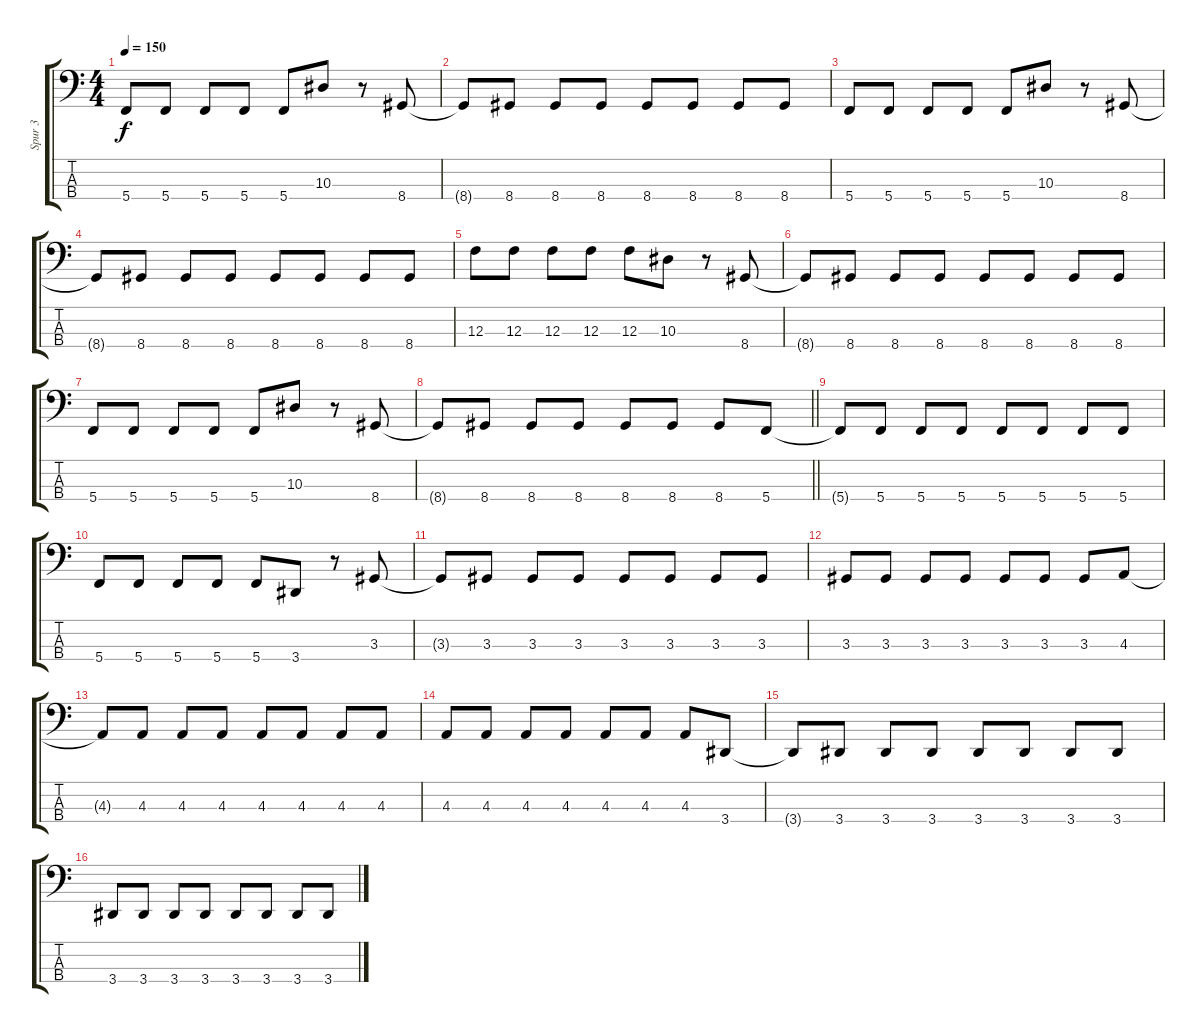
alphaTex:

\track ("Spur 3" "Spur 3") {instrument electricbasspick}
\staff {score tabs}
\tuning (Eb2 Bb1 F1 C1) {hide}
\ts (4 4)
\tempo 150
\clef f4
\ks c
5.4.8{dy f} 5.4.8 5.4.8 5.4.8 5.4.8 10.3.8 r.8 8.4.8 |
8.4{t}.8 8.4.8 8.4.8 8.4.8 8.4.8 8.4.8 8.4.8 8.4.8 |
5.4.8 5.4.8 5.4.8 5.4.8 5.4.8 10.3.8 r.8 8.4.8 |
8.4{t}.8 8.4.8 8.4.8 8.4.8 8.4.8 8.4.8 8.4.8 8.4.8 |
12.3.8 12.3.8 12.3.8 12.3.8 12.3.8 10.3.8 r.8 8.4.8 |
8.4{t}.8 8.4.8 8.4.8 8.4.8 8.4.8 8.4.8 8.4.8 8.4.8 |
5.4.8 5.4.8 5.4.8 5.4.8 5.4.8 10.3.8 r.8 8.4.8 |
\barLineRight lightlight
8.4{t}.8 8.4.8 8.4.8 8.4.8 8.4.8 8.4.8 8.4.8 5.4.8 |
5.4{t}.8 5.4.8 5.4.8 5.4.8 5.4.8 5.4.8 5.4.8 5.4.8 |
5.4.8 5.4.8 5.4.8 5.4.8 5.4.8 3.4.8 r.8 3.3.8 |
3.3{t}.8 3.3.8 3.3.8 3.3.8 3.3.8 3.3.8 3.3.8 3.3.8 |
3.3.8 3.3.8 3.3.8 3.3.8 3.3.8 3.3.8 3.3.8 4.3.8 |
4.3{t}.8 4.3.8 4.3.8 4.3.8 4.3.8 4.3.8 4.3.8 4.3.8 |
4.3.8 4.3.8 4.3.8 4.3.8 4.3.8 4.3.8 4.3.8 3.4.8 |
3.4{t}.8 3.4.8 3.4.8 3.4.8 3.4.8 3.4.8 3.4.8 3.4.8 |
3.4.8 3.4.8 3.4.8 3.4.8 3.4.8 3.4.8 3.4.8 3.4.8
